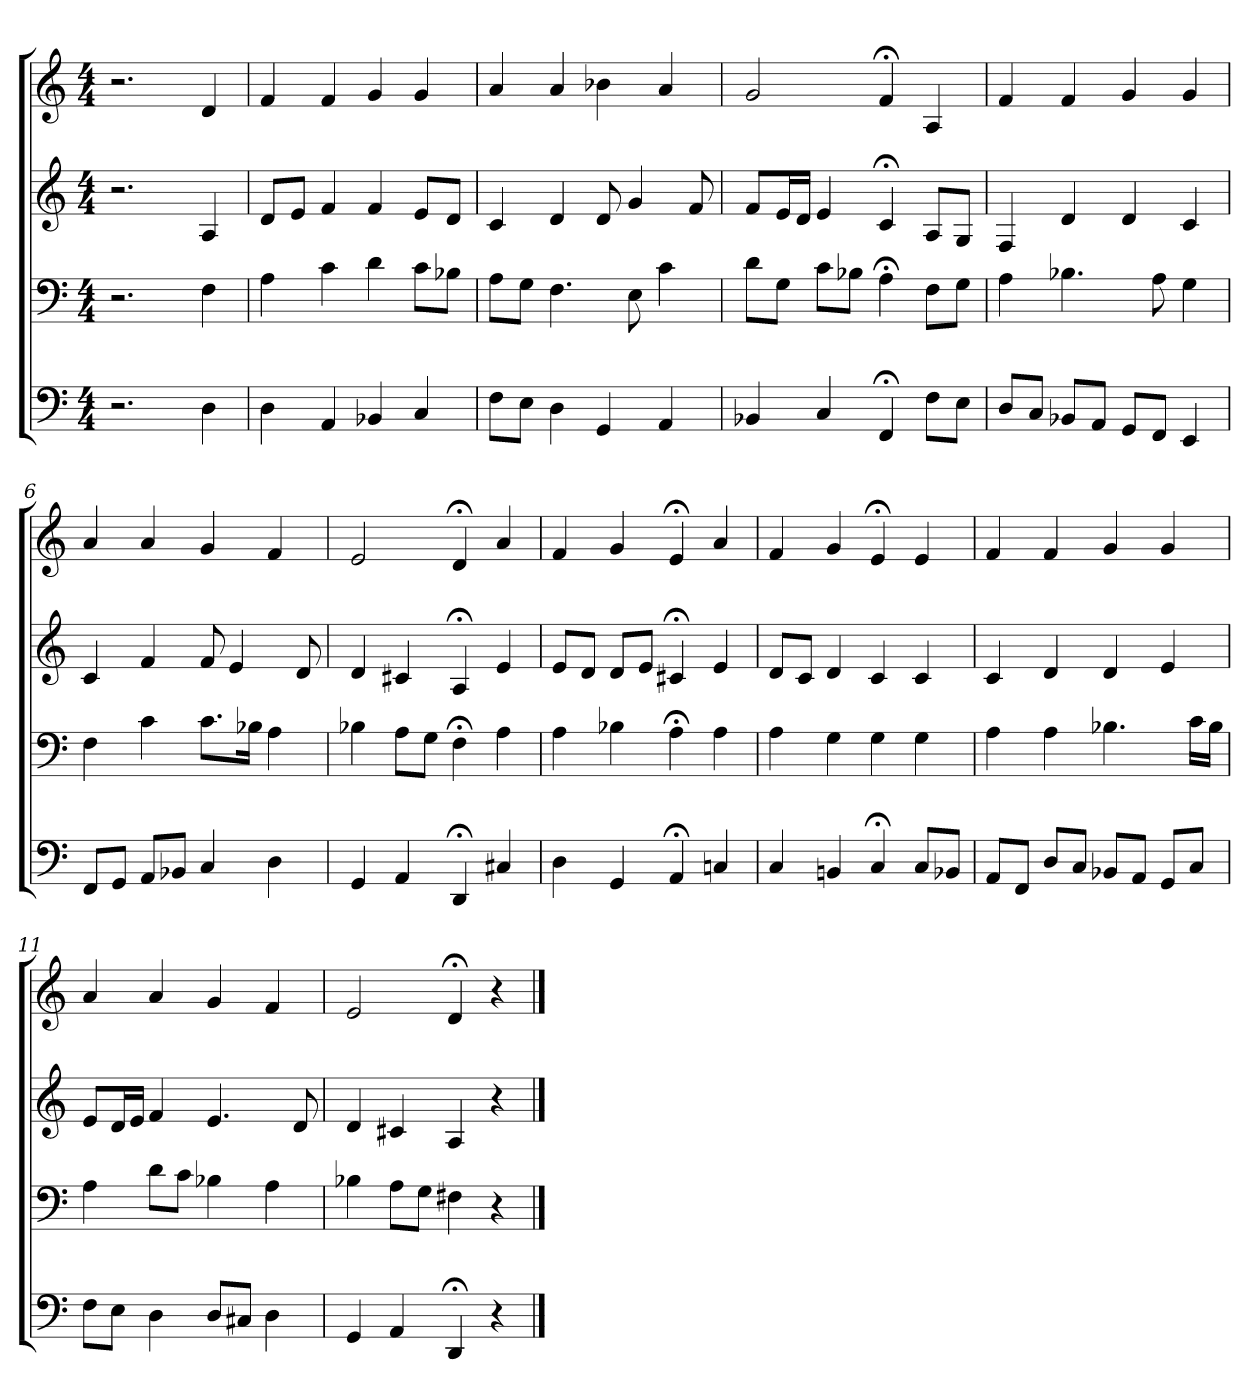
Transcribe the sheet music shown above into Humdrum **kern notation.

**kern	**kern	**kern	**kern
*part4	*part3	*part2	*part1
*staff4	*staff3	*staff2	*staff1
*clefF4	*clefF4	*clefG2	*clefG2
*M4/4	*M4/4	*M4/4	*M4/4
=1	=1	=1	=1
2.r	2.r	2.r	2.r
4D	4F	4A	4d
=2	=2	=2	=2
4D	4A	8d/L	4f
.	.	8e/J	.
4AA	4c	4f	4f
4BB-X	4d	4f	4g
4C	8c\L	8e/L	4g
.	8B-X\J	8d/J	.
=3	=3	=3	=3
8F\L	8A\L	4c	4a
8E\J	8G\J	.	.
4D	4.F	4d	4a
4GG	.	8d	4b-X
.	8E	4g	.
4AA	4c	.	4a
.	.	8f	.
=4	=4	=4	=4
4BB-X	8d\L	8f/L	2g
.	8G\J	16e/L	.
.	.	16d/JJ	.
4C	8c\L	4e	.
.	8B-X\J	.	.
4FF;<	4A;<	4c;<	4f;<
8F\L	8F\L	8A/L	4A
8E\J	8G\J	8G/J	.
=5	=5	=5	=5
8D/L	4A	4F	4f
8C/J	.	.	.
8BB-X/L	4.B-X	4d	4f
8AA/J	.	.	.
8GG/L	.	4d	4g
8FF/J	8A	.	.
4EE	4G	4c	4g
=6	=6	=6	=6
8FF/L	4F	4c	4a
8GG/J	.	.	.
8AA/L	4c	4f	4a
8BB-X/J	.	.	.
4C	8.c\L	8f	4g
.	.	4e	.
.	16B-X\Jk	.	.
4D	4A	.	4f
.	.	8d	.
=7	=7	=7	=7
4GG	4B-X	4d	2e
4AA	8A\L	4c#X	.
.	8G\J	.	.
4DD;<	4F;<	4A;<	4d;<
4C#X	4A	4e	4a
=8	=8	=8	=8
4D	4A	8e/L	4f
.	.	8d/J	.
4GG	4B-X	8d/L	4g
.	.	8e/J	.
4AA;<	4A;<	4c#X;<	4e;<
4Cn	4A	4e	4a
=9	=9	=9	=9
4C	4A	8d/L	4f
.	.	8c/J	.
4BBn	4G	4d	4g
4C;<	4G	4c	4e;<
8C/L	4G	4c	4e
8BB-X/J	.	.	.
=10	=10	=10	=10
8AA/L	4A	4c	4f
8FF/J	.	.	.
8D/L	4A	4d	4f
8C/J	.	.	.
8BB-X/L	4.B-X	4d	4g
8AA/J	.	.	.
8GG/L	.	4e	4g
8C/J	16c\LL	.	.
.	16B-\JJ	.	.
=11	=11	=11	=11
8F\L	4A	8e/L	4a
8E\J	.	16d/L	.
.	.	16e/JJ	.
4D	8d\L	4f	4a
.	8c\J	.	.
8D/L	4B-X	4.e	4g
8C#X/J	.	.	.
4D	4A	.	4f
.	.	8d	.
=12	=12	=12	=12
4GG	4B-X	4d	2e
4AA	8A\L	4c#X	.
.	8G\J	.	.
4DD;<	4F#X	4A	4d;<
4r	4r	4r	4r
==	==	==	==
*-	*-	*-	*-
